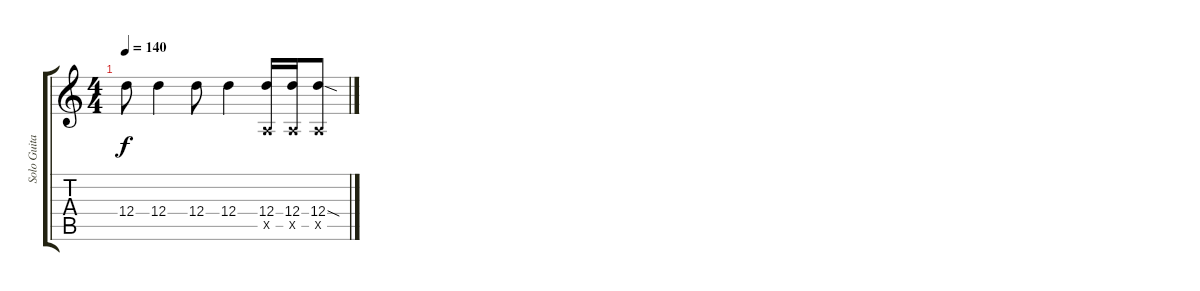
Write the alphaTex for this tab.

\track ("Solo Guitar2 - John Frusciante" "Solo Guita") {instrument electricguitarjazz}
\staff {score tabs}
\tuning (E4 B3 G3 D3 A2 E2) {hide}
\ts (4 4)
\tempo 140
\clef g2
\ks c
12.4.8{dy f} 12.4.4 12.4.8 12.4.4 (12.4 0.5{x}).16 (12.4 0.5{x}).16 (12.4{sod} 0.5{x}).8
